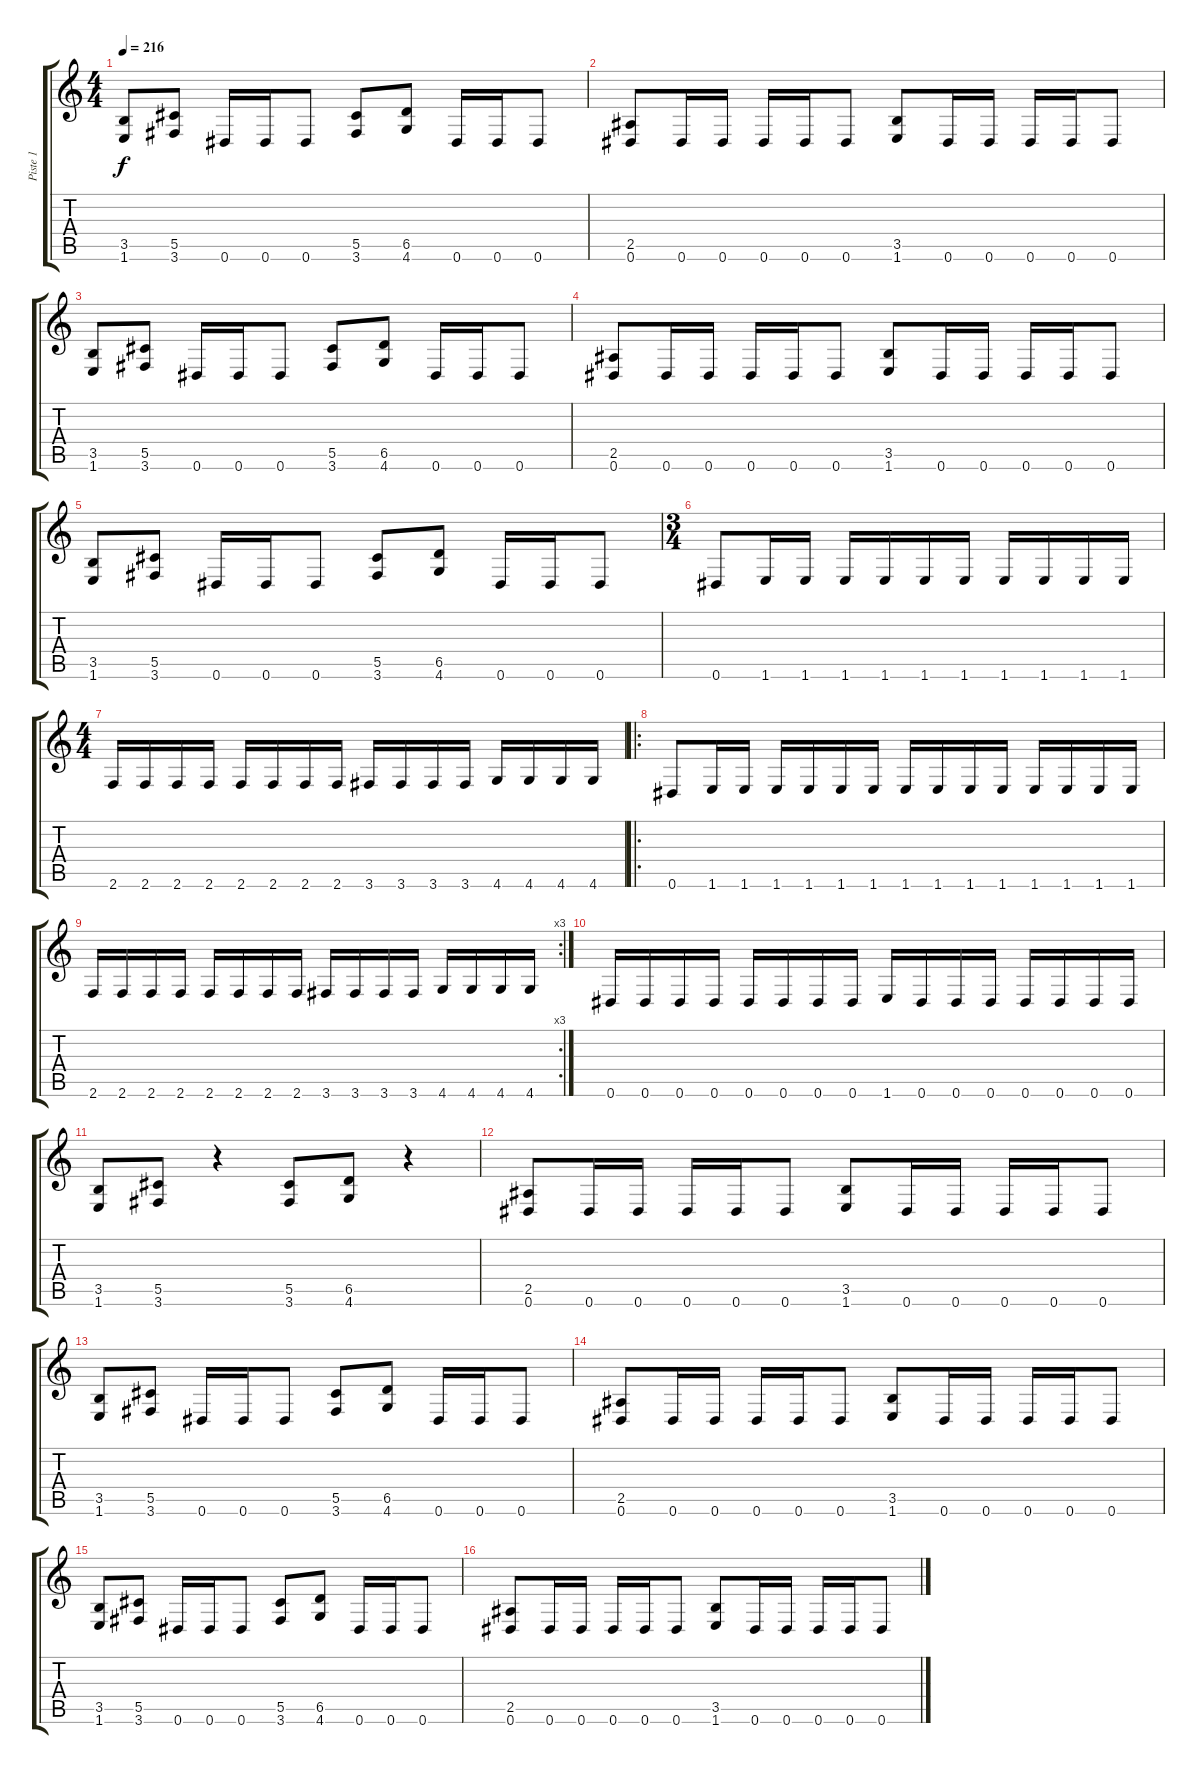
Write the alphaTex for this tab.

\track ("Piste 1" "Piste 1") {instrument distortionguitar}
\staff {score tabs}
\tuning (Eb4 Bb3 Gb3 Db3 Ab2 Eb2) {hide}
\ts (4 4)
\tempo 216
\clef g2
\ks c
(3.5 1.6).8{dy f} (5.5 3.6).8 0.6.16 0.6.16 0.6.8 (5.5 3.6).8 (6.5 4.6).8 0.6.16 0.6.16 0.6.8 |
(2.5 0.6).8 0.6.16 0.6.16 0.6.16 0.6.16 0.6.8 (3.5 1.6).8 0.6.16 0.6.16 0.6.16 0.6.16 0.6.8 |
(3.5 1.6).8 (5.5 3.6).8 0.6.16 0.6.16 0.6.8 (5.5 3.6).8 (6.5 4.6).8 0.6.16 0.6.16 0.6.8 |
(2.5 0.6).8 0.6.16 0.6.16 0.6.16 0.6.16 0.6.8 (3.5 1.6).8 0.6.16 0.6.16 0.6.16 0.6.16 0.6.8 |
(3.5 1.6).8 (5.5 3.6).8 0.6.16 0.6.16 0.6.8 (5.5 3.6).8 (6.5 4.6).8 0.6.16 0.6.16 0.6.8 |
\ts (3 4)
0.6.8 1.6.16 1.6.16 1.6.16 1.6.16 1.6.16 1.6.16 1.6.16 1.6.16 1.6.16 1.6.16 |
\ts (4 4)
2.6.16 2.6.16 2.6.16 2.6.16 2.6.16 2.6.16 2.6.16 2.6.16 3.6.16 3.6.16 3.6.16 3.6.16 4.6.16 4.6.16 4.6.16 4.6.16 |
\ro
0.6.8 1.6.16 1.6.16 1.6.16 1.6.16 1.6.16 1.6.16 1.6.16 1.6.16 1.6.16 1.6.16 1.6.16 1.6.16 1.6.16 1.6.16 |
\rc 3
2.6.16 2.6.16 2.6.16 2.6.16 2.6.16 2.6.16 2.6.16 2.6.16 3.6.16 3.6.16 3.6.16 3.6.16 4.6.16 4.6.16 4.6.16 4.6.16 |
0.6.16 0.6.16 0.6.16 0.6.16 0.6.16 0.6.16 0.6.16 0.6.16 1.6.16 0.6.16 0.6.16 0.6.16 0.6.16 0.6.16 0.6.16 0.6.16 |
(3.5 1.6).8 (5.5 3.6).8 r.4 (5.5 3.6).8 (6.5 4.6).8 r.4 |
(2.5 0.6).8 0.6.16 0.6.16 0.6.16 0.6.16 0.6.8 (3.5 1.6).8 0.6.16 0.6.16 0.6.16 0.6.16 0.6.8 |
(3.5 1.6).8 (5.5 3.6).8 0.6.16 0.6.16 0.6.8 (5.5 3.6).8 (6.5 4.6).8 0.6.16 0.6.16 0.6.8 |
(2.5 0.6).8 0.6.16 0.6.16 0.6.16 0.6.16 0.6.8 (3.5 1.6).8 0.6.16 0.6.16 0.6.16 0.6.16 0.6.8 |
(3.5 1.6).8 (5.5 3.6).8 0.6.16 0.6.16 0.6.8 (5.5 3.6).8 (6.5 4.6).8 0.6.16 0.6.16 0.6.8 |
(2.5 0.6).8 0.6.16 0.6.16 0.6.16 0.6.16 0.6.8 (3.5 1.6).8 0.6.16 0.6.16 0.6.16 0.6.16 0.6.8
